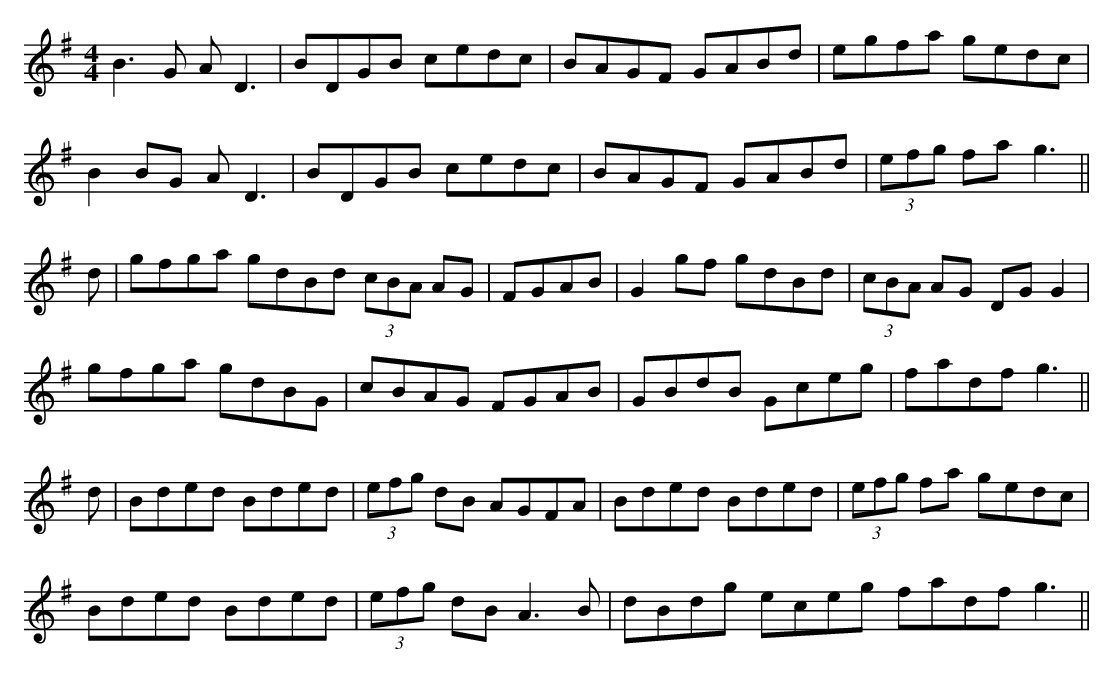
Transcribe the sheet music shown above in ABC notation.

X:1
M:4/4
K:G
B3G AD3|BDGB cedc|BAGF GABd|egfa gedc|
B2BG AD3|BDGB cedc|BAGF GABd|(3efg fa g3||
d|gfga gdBd (3cBA AG|FGAB|G2 gf gdBd|(3cBA AG DGG2|
gfga gdBG|cBAG FGAB|GBdB Gceg|fadf g3||
d|Bded Bded|(3efg dB AGFA|Bded Bded|(3efg fa gedc|
Bded Bded|(3efg dB A3B|dBdg eceg fadf g3||
